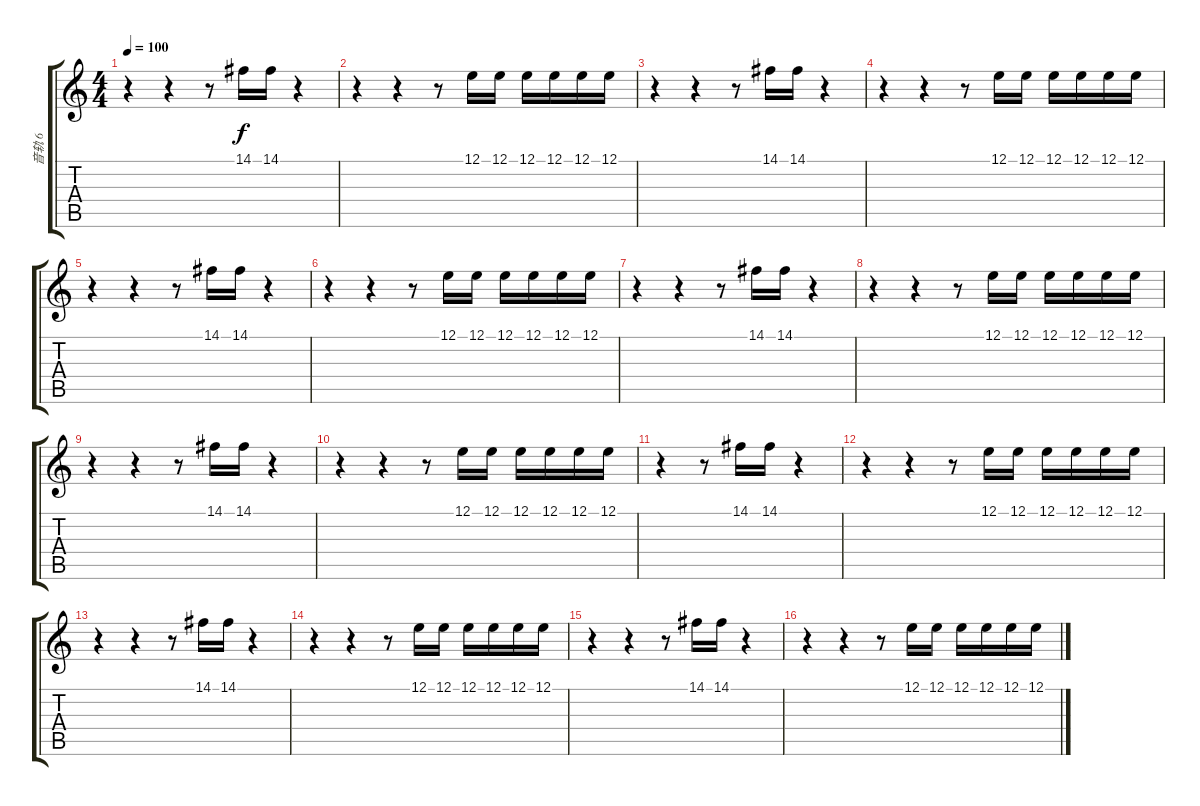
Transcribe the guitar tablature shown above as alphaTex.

\track ("音轨 6" "音轨 6") {instrument harpsichord}
\staff {score tabs}
\tuning (E4 B3 G3 D3 A2 E2) {hide}
\ts (4 4)
\tempo 100
\clef g2
\ks c
r.4{dy f} r.4 r.8 14.1.16 14.1.16 r.4 |
r.4 r.4 r.8 12.1.16 12.1.16 12.1.16 12.1.16 12.1.16 12.1.16 |
r.4 r.4 r.8 14.1.16 14.1.16 r.4 |
r.4 r.4 r.8 12.1.16 12.1.16 12.1.16 12.1.16 12.1.16 12.1.16 |
r.4 r.4 r.8 14.1.16 14.1.16 r.4 |
r.4 r.4 r.8 12.1.16 12.1.16 12.1.16 12.1.16 12.1.16 12.1.16 |
r.4 r.4 r.8 14.1.16 14.1.16 r.4 |
r.4 r.4 r.8 12.1.16 12.1.16 12.1.16 12.1.16 12.1.16 12.1.16 |
r.4 r.4 r.8 14.1.16 14.1.16 r.4 |
r.4 r.4 r.8 12.1.16 12.1.16 12.1.16 12.1.16 12.1.16 12.1.16 |
r.4 r.8 14.1.16 14.1.16 r.4 |
r.4 r.4 r.8 12.1.16 12.1.16 12.1.16 12.1.16 12.1.16 12.1.16 |
r.4 r.4 r.8 14.1.16 14.1.16 r.4 |
r.4 r.4 r.8 12.1.16 12.1.16 12.1.16 12.1.16 12.1.16 12.1.16 |
r.4 r.4 r.8 14.1.16 14.1.16 r.4 |
r.4 r.4 r.8 12.1.16 12.1.16 12.1.16 12.1.16 12.1.16 12.1.16
